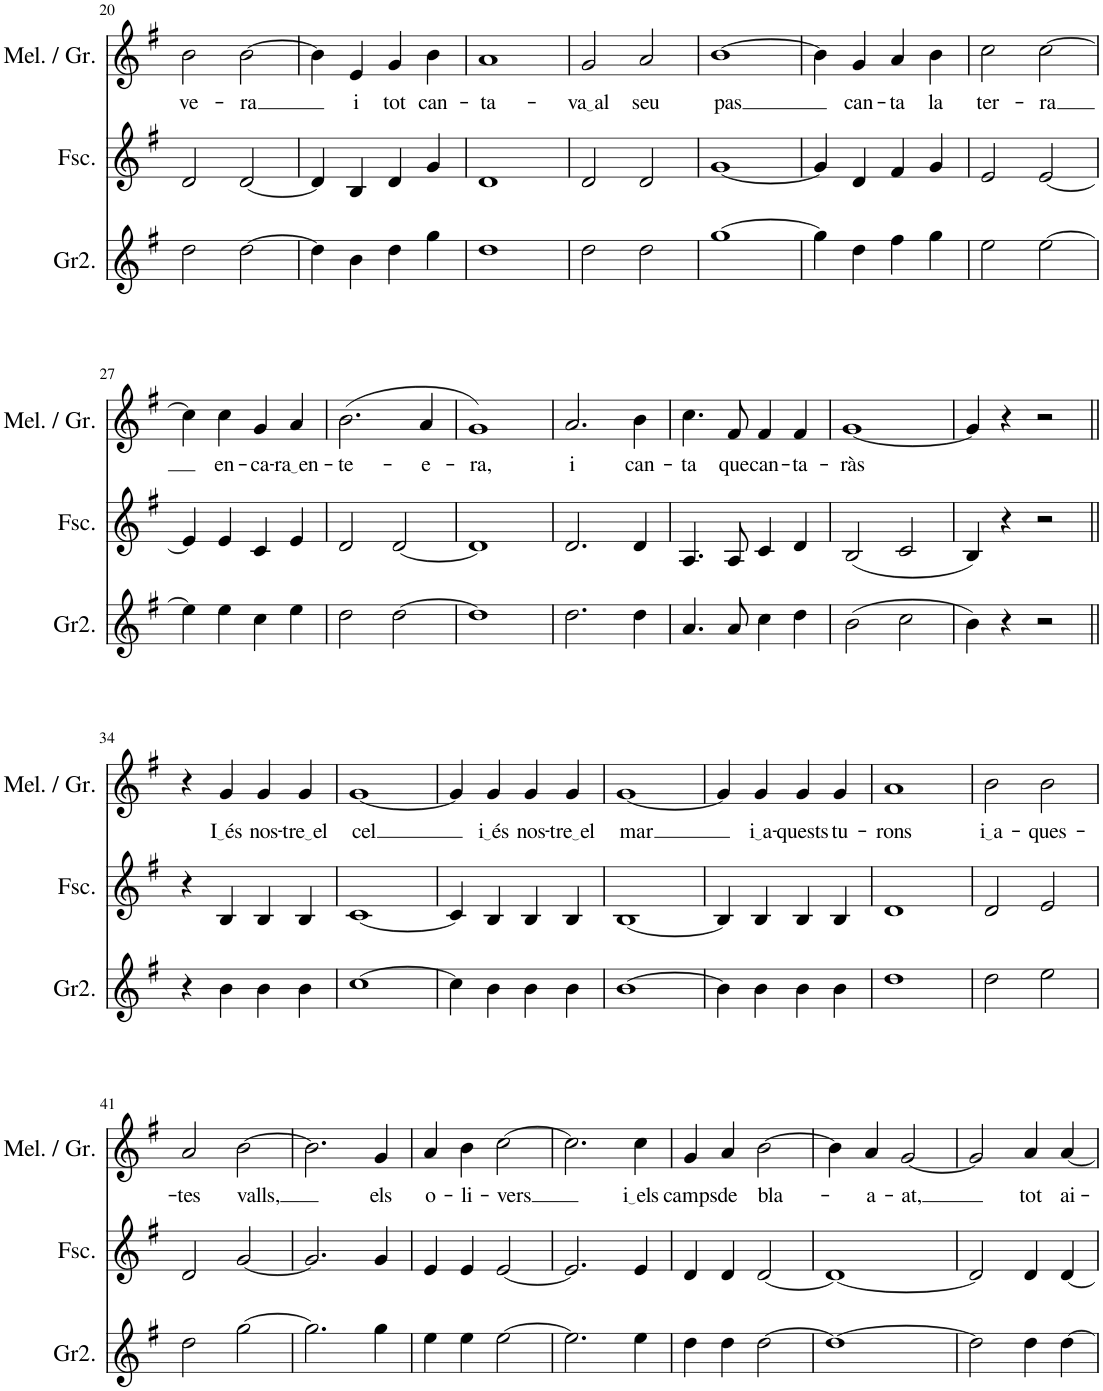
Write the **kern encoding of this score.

**kern	**kern	**kern	**text
*part3	*part2	*part1	*part1
*staff3	*staff2	*staff1	*staff1
*I"Gralla2	*I"Fiscorn	*I"Melòdica i Gralla	*
*I'Gr2.	*I'Fsc.	*I'Mel. / Gr.	*
!!LO:PB:g=z
*clefG2	*clefG2	*clefG2	*
*Trd1c2	*	*	*
*k[f#]	*k[f#]	*k[f#]	*
*M2/2	*M2/2	*M2/2	*
*met(c|)	*met(c|)	*met(c|)	*
=20	=20	=20	=20
!	!	!	!LO:LY:b
2dd\	2d/	2b\	ve-
!	!	!	!LO:LY:b
[2dd\	[2d/	[2b\	-ra
=21	=21	=21	=21
4dd\]	4d/]	4b\]	.
!	!	!	!LO:LY:b
4b\	4B/	4e/	i
!	!	!	!LO:LY:b
4dd\	4d/	4g/	tot
!	!	!	!LO:LY:b
4gg\	4g/	4b\	can-
=22	=22	=22	=22
!	!	!	!LO:LY:b
1dd	1d	1a	-ta-
=23	=23	=23	=23
!	!	!	!LO:LY:b
2dd\	2d/	2g/	va al
!	!	!	!LO:LY:b
2dd\	2d/	2a/	seu
=24	=24	=24	=24
!	!	!	!LO:LY:b
[1gg	[1g	[1b	-pas
=25	=25	=25	=25
4gg\]	4g/]	4b\]	.
!	!	!	!LO:LY:b
4dd\	4d/	4g/	can-
!	!	!	!LO:LY:b
4ff#\	4f#/	4a/	-ta
!	!	!	!LO:LY:b
4gg\	4g/	4b\	la
=26	=26	=26	=26
!	!	!	!LO:LY:b
2ee\	2e/	2cc\	ter-
!	!	!	!LO:LY:b
[2ee\	[2e/	[2cc\	-ra
!!LO:LB:g=z
=27	=27	=27	=27
4ee\]	4e/]	4cc\]	.
!	!	!	!LO:LY:b
4ee\	4e/	4cc\	en-
!	!	!	!LO:LY:b
4cc\	4c/	4g/	-ca-
!	!	!	!LO:LY:b
4ee\	4e/	4a/	ra en
=28	=28	=28	=28
!	!	!	!LO:LY:b
2dd\	2d/	(2.b\	-te-
[2dd\	[2d/	.	.
!	!	!	!LO:LY:b
.	.	4a/	-e-
=29	=29	=29	=29
!	!	!	!LO:LY:b
1dd]	1d]	1g)	-ra,
=30	=30	=30	=30
!	!	!	!LO:LY:b
2.dd\	2.d/	2.a/	i
!	!	!	!LO:LY:b
4dd\	4d/	4b\	can-
=31	=31	=31	=31
!	!	!	!LO:LY:b
4.a/	4.A/	4.cc\	-ta
!	!	!	!LO:LY:b
8a/	8A/	8f#/	que
!	!	!	!LO:LY:b
4cc\	4c/	4f#/	can-
!	!	!	!LO:LY:b
4dd\	4d/	4f#/	-ta-
=32	=32	=32	=32
!	!	!	!LO:LY:b
(2b\	(2B/	[1g	-ràs
2cc\	2c/	.	.
=33	=33	=33	=33
4b\)	4B/)	4g/]	.
4r	4r	4r	.
2r	2r	2r	.
!!LO:LB:g=z
=34||	=34||	=34||	=34||
4r	4r	4r	.
!	!	!	!LO:LY:b
4b\	4B/	4g/	I és
!	!	!	!LO:LY:b
4b\	4B/	4g/	nos-
!	!	!	!LO:LY:b
4b\	4B/	4g/	tre el
=35	=35	=35	=35
!	!	!	!LO:LY:b
[1cc	[1c	[1g	cel
=36	=36	=36	=36
4cc\]	4c/]	4g/]	.
!	!	!	!LO:LY:b
4b\	4B/	4g/	i és
!	!	!	!LO:LY:b
4b\	4B/	4g/	nos-
!	!	!	!LO:LY:b
4b\	4B/	4g/	tre el
=37	=37	=37	=37
!	!	!	!LO:LY:b
[1b	[1B	[1g	mar
=38	=38	=38	=38
4b\]	4B/]	4g/]	.
!	!	!	!LO:LY:b
4b\	4B/	4g/	i a
!	!	!	!LO:LY:b
4b\	4B/	4g/	-quests
!	!	!	!LO:LY:b
4b\	4B/	4g/	tu-
=39	=39	=39	=39
!	!	!	!LO:LY:b
1dd	1d	1a	-rons
=40	=40	=40	=40
!	!	!	!LO:LY:b
2dd\	2d/	2b\	i a
!	!	!	!LO:LY:b
2ee\	2e/	2b\	-ques-
!!LO:LB:g=z
=41	=41	=41	=41
!	!	!	!LO:LY:b
2dd\	2d/	2a/	-tes
!	!	!	!LO:LY:b
[2gg\	[2g/	[2b\	valls,
=42	=42	=42	=42
2.gg\]	2.g/]	2.b\]	.
!	!	!	!LO:LY:b
4gg\	4g/	4g/	els
=43	=43	=43	=43
!	!	!	!LO:LY:b
4ee\	4e/	4a/	o-
!	!	!	!LO:LY:b
4ee\	4e/	4b\	-li-
!	!	!	!LO:LY:b
[2ee\	[2e/	[2cc\	-vers
=44	=44	=44	=44
2.ee\]	2.e/]	2.cc\]	.
!	!	!	!LO:LY:b
4ee\	4e/	4cc\	i els
=45	=45	=45	=45
!	!	!	!LO:LY:b
4dd\	4d/	4g/	camps
!	!	!	!LO:LY:b
4dd\	4d/	4a/	de
!	!	!	!LO:LY:b
[2dd\	[2d/	[2b\	bla-
=46	=46	=46	=46
1dd_	1d_	4b\]	.
!	!	!	!LO:LY:b
.	.	4a/	-a-
!	!	!	!LO:LY:b
.	.	[2g/	-at,
=47	=47	=47	=47
2dd\]	2d/]	2g/]	.
!	!	!	!LO:LY:b
4dd\	4d/	4a/	tot
!	!	!	!LO:LY:b
[4dd\	[4d/	[4a/	ai-
=	=	=	=
*-	*-	*-	*-
